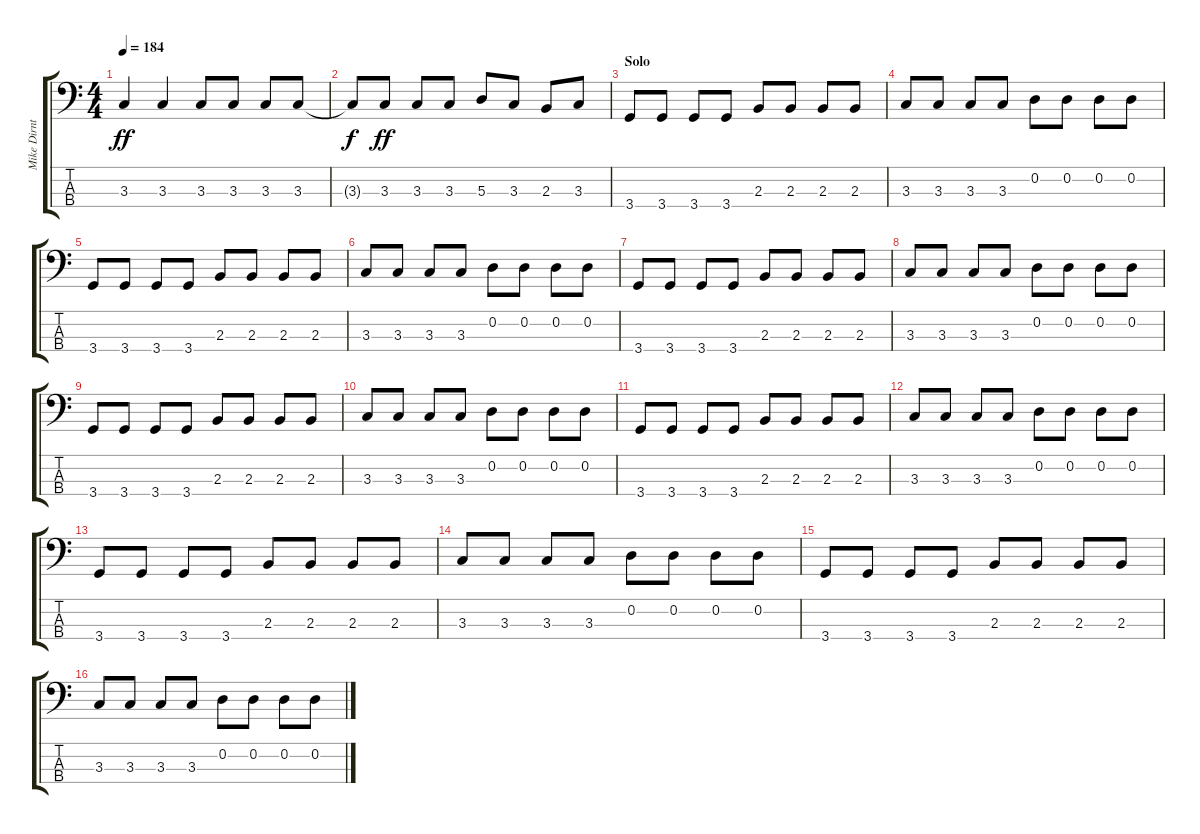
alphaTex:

\track ("Mike Dirnt (Bass)" "Mike Dirnt") {instrument electricbasspick}
\staff {score tabs}
\tuning (G2 D2 A1 E1) {hide}
\ts (4 4)
\tempo 184
\clef f4
\ks c
3.3.4{dy ff} 3.3.4 3.3.8 3.3.8 3.3.8 3.3.8 |
3.3{t}.8{dy f} 3.3.8{dy ff} 3.3.8 3.3.8 5.3.8 3.3.8 2.3.8 3.3.8 |
\section ("" "Solo")
3.4.8 3.4.8 3.4.8 3.4.8 2.3.8 2.3.8 2.3.8 2.3.8 |
3.3.8 3.3.8 3.3.8 3.3.8 0.2.8 0.2.8 0.2.8 0.2.8 |
3.4.8 3.4.8 3.4.8 3.4.8 2.3.8 2.3.8 2.3.8 2.3.8 |
3.3.8 3.3.8 3.3.8 3.3.8 0.2.8 0.2.8 0.2.8 0.2.8 |
3.4.8 3.4.8 3.4.8 3.4.8 2.3.8 2.3.8 2.3.8 2.3.8 |
3.3.8 3.3.8 3.3.8 3.3.8 0.2.8 0.2.8 0.2.8 0.2.8 |
3.4.8 3.4.8 3.4.8 3.4.8 2.3.8 2.3.8 2.3.8 2.3.8 |
3.3.8 3.3.8 3.3.8 3.3.8 0.2.8 0.2.8 0.2.8 0.2.8 |
3.4.8 3.4.8 3.4.8 3.4.8 2.3.8 2.3.8 2.3.8 2.3.8 |
3.3.8 3.3.8 3.3.8 3.3.8 0.2.8 0.2.8 0.2.8 0.2.8 |
3.4.8 3.4.8 3.4.8 3.4.8 2.3.8 2.3.8 2.3.8 2.3.8 |
3.3.8 3.3.8 3.3.8 3.3.8 0.2.8 0.2.8 0.2.8 0.2.8 |
3.4.8 3.4.8 3.4.8 3.4.8 2.3.8 2.3.8 2.3.8 2.3.8 |
3.3.8 3.3.8 3.3.8 3.3.8 0.2.8 0.2.8 0.2.8 0.2.8
